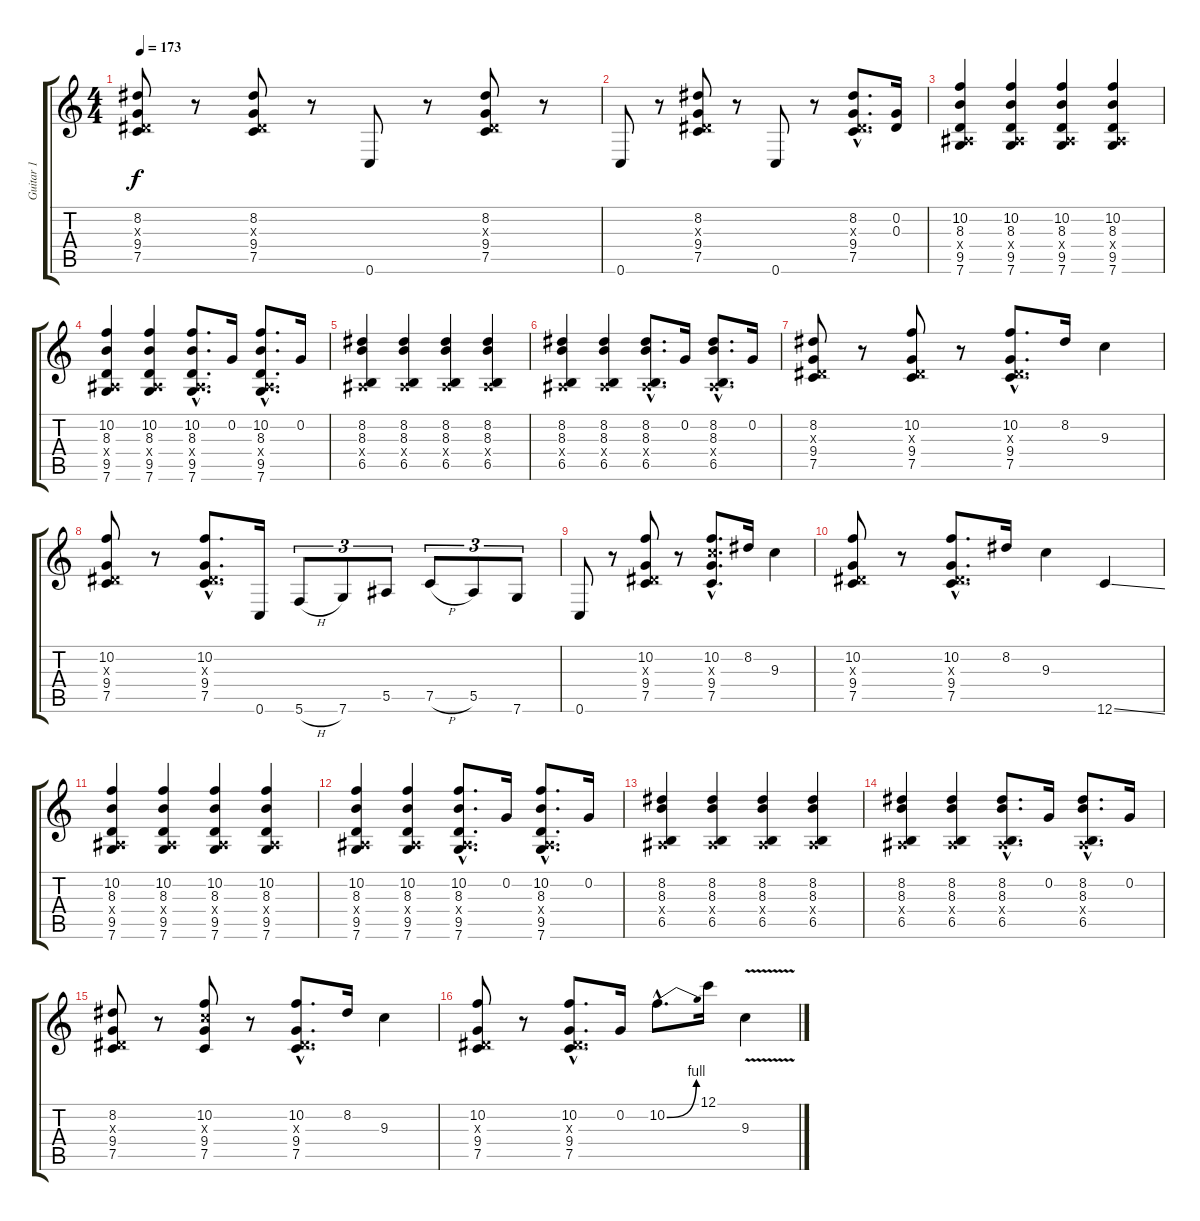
\track ("Guitar 1" "Guitar 1") {instrument overdrivenguitar}
\staff {score tabs}
\tuning (C4 G3 Eb3 Bb2 F2 C2) {hide}
\ts (4 4)
\tempo 173
\clef g2
\ks c
(8.2 0.3{x} 9.4 7.5).8{dy f} r.8 (8.2 0.3{x} 9.4 7.5).8 r.8 0.6.8 r.8 (8.2 0.3{x} 9.4 7.5).8 r.8 |
0.6.8 r.8 (8.2 0.3{x} 9.4 7.5).8 r.8 0.6.8 r.8 (8.2{hac} 0.3{hac x} 9.4{hac} 7.5{hac}).8{d} (0.2 0.3).16 |
(10.2 8.3 0.4{x} 9.5 7.6).4 (10.2 8.3 0.4{x} 9.5 7.6).4 (10.2 8.3 0.4{x} 9.5 7.6).4 (10.2 8.3 0.4{x} 9.5 7.6).4 |
(10.2 8.3 0.4{x} 9.5 7.6).4 (10.2 8.3 0.4{x} 9.5 7.6).4 (10.2{hac} 8.3{hac} 0.4{hac x} 9.5{hac} 7.6{hac}).8{d} 0.2.16 (10.2{hac} 8.3{hac} 0.4{hac x} 9.5{hac} 7.6{hac}).8{d} 0.2.16 |
(8.2 8.3 0.4{x} 6.5).4 (8.2 8.3 0.4{x} 6.5).4 (8.2 8.3 0.4{x} 6.5).4 (8.2 8.3 0.4{x} 6.5).4 |
(8.2 8.3 0.4{x} 6.5).4 (8.2 8.3 0.4{x} 6.5).4 (8.2{hac} 8.3{hac} 0.4{hac x} 6.5{hac}).8{d} 0.2.16 (8.2{hac} 8.3{hac} 0.4{hac x} 6.5{hac}).8{d} 0.2.16 |
(8.2 0.3{x} 9.4 7.5).8 r.8 (10.2 0.3{x} 9.4 7.5).8 r.8 (10.2{hac} 0.3{hac x} 9.4{hac} 7.5{hac}).8{d} 8.2.16 9.3.4 |
(10.2 0.3{x} 9.4 7.5).8 r.8 (10.2{hac} 0.3{hac x} 9.4{hac} 7.5{hac}).8{d} 0.6.16 5.6{h}.8{tu (3 2)} 7.6.8{tu (3 2)} 5.5.8{tu (3 2)} 7.5{h}.8{tu (3 2)} 5.5.8{tu (3 2)} 7.6.8{tu (3 2)} |
0.6.8 r.8 (10.2 0.3{x} 9.4 7.5).8 r.8 (10.2{hac} 9.3{hac x} 9.4{hac} 7.5{hac}).8{d} 8.2.16 9.3.4 |
(10.2 0.3{x} 9.4 7.5).8 r.8 (10.2{hac} 0.3{hac x} 9.4{hac} 7.5{hac}).8{d} 8.2.16 9.3.4 12.6{ss}.4 |
(10.2 8.3 0.4{x} 9.5 7.6).4 (10.2 8.3 0.4{x} 9.5 7.6).4 (10.2 8.3 0.4{x} 9.5 7.6).4 (10.2 8.3 0.4{x} 9.5 7.6).4 |
(10.2 8.3 0.4{x} 9.5 7.6).4 (10.2 8.3 0.4{x} 9.5 7.6).4 (10.2{hac} 8.3{hac} 0.4{hac x} 9.5{hac} 7.6{hac}).8{d} 0.2.16 (10.2{hac} 8.3{hac} 0.4{hac x} 9.5{hac} 7.6{hac}).8{d} 0.2.16 |
(8.2 8.3 0.4{x} 6.5).4 (8.2 8.3 0.4{x} 6.5).4 (8.2 8.3 0.4{x} 6.5).4 (8.2 8.3 0.4{x} 6.5).4 |
(8.2 8.3 0.4{x} 6.5).4 (8.2 8.3 0.4{x} 6.5).4 (8.2{hac} 8.3{hac} 0.4{hac x} 6.5{hac}).8{d} 0.2.16 (8.2{hac} 8.3{hac} 0.4{hac x} 6.5{hac}).8{d} 0.2.16 |
(8.2 0.3{x} 9.4 7.5).8 r.8 (10.2 9.3{x} 9.4 7.5).8 r.8 (10.2{hac} 0.3{hac x} 9.4{hac} 7.5{hac}).8{d} 8.2.16 9.3.4 |
(10.2 0.3{x} 9.4 7.5).8 r.8 (10.2{hac} 0.3{hac x} 9.4{hac} 7.5{hac}).8{d} 0.2.16 10.2{be (bend 0 0 60 4) hac}.8{d} 12.1.16 9.3{v}.4
